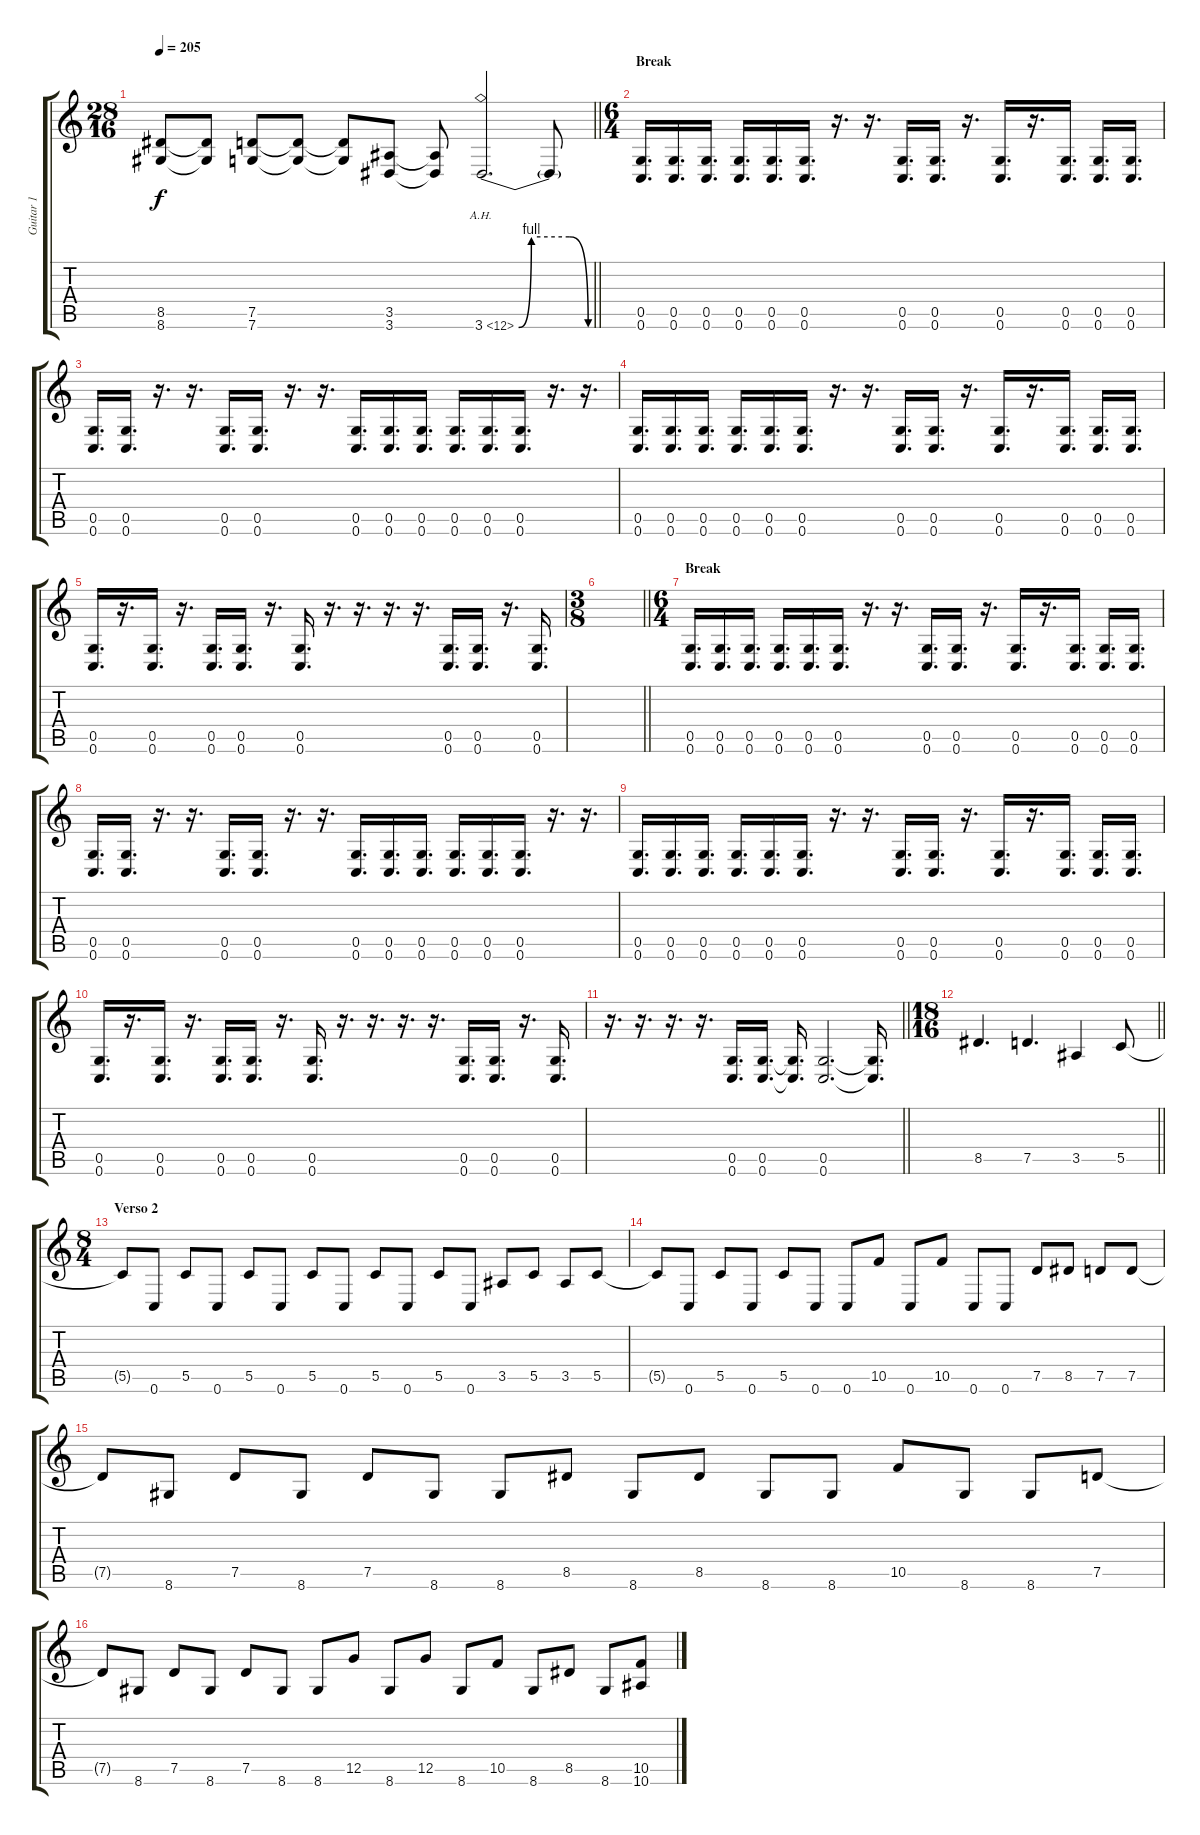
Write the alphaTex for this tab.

\track ("Guitar 1" "Guitar 1") {instrument overdrivenguitar}
\staff {score tabs}
\tuning (D4 A3 F3 C3 G2 C2) {hide}
\ts (28 16)
\tempo 205
\clef g2
\barLineRight lightlight
\ks c
(8.5{t} 8.6{t}).8{dy f} (8.5{t} 8.6{t}).8 (7.5 7.6).8 (7.5{t} 7.6{t}).8 (7.5{t} 7.6{t}).8 (3.5 3.6).8 (3.5{t} 3.6{t}).8 3.6{be (custom 0 0 10 4 40 4 55 0 60 0) ah 9}.2{d instrument guitarharmonics} 3.6{t}.8{instrument overdrivenguitar} |
\ts (6 4)
\section ("" "Break")
(0.5 0.6).16{d} (0.5 0.6).16{d} (0.5 0.6).16{d} (0.5 0.6).16{d} (0.5 0.6).16{d} (0.5 0.6).16{d} r.16{d} r.16{d} (0.5 0.6).16{d} (0.5 0.6).16{d} r.16{d} (0.5 0.6).16{d} r.16{d} (0.5 0.6).16{d} (0.5 0.6).16{d} (0.5 0.6).16{d} |
(0.5 0.6).16{d} (0.5 0.6).16{d} r.16{d} r.16{d} (0.5 0.6).16{d} (0.5 0.6).16{d} r.16{d} r.16{d} (0.5 0.6).16{d} (0.5 0.6).16{d} (0.5 0.6).16{d} (0.5 0.6).16{d} (0.5 0.6).16{d} (0.5 0.6).16{d} r.16{d} r.16{d} |
(0.5 0.6).16{d} (0.5 0.6).16{d} (0.5 0.6).16{d} (0.5 0.6).16{d} (0.5 0.6).16{d} (0.5 0.6).16{d} r.16{d} r.16{d} (0.5 0.6).16{d} (0.5 0.6).16{d} r.16{d} (0.5 0.6).16{d} r.16{d} (0.5 0.6).16{d} (0.5 0.6).16{d} (0.5 0.6).16{d} |
(0.5 0.6).16{d} r.16{d} (0.5 0.6).16{d} r.16{d} (0.5 0.6).16{d} (0.5 0.6).16{d} r.16{d} (0.5 0.6).16{d} r.16{d} r.16{d} r.16{d} r.16{d} (0.5 0.6).16{d} (0.5 0.6).16{d} r.16{d} (0.5 0.6).16{d} |
\ts (3 8)
\barLineRight lightlight
|
\ts (6 4)
\section ("" "Break")
(0.5 0.6).16{d} (0.5 0.6).16{d} (0.5 0.6).16{d} (0.5 0.6).16{d} (0.5 0.6).16{d} (0.5 0.6).16{d} r.16{d} r.16{d} (0.5 0.6).16{d} (0.5 0.6).16{d} r.16{d} (0.5 0.6).16{d} r.16{d} (0.5 0.6).16{d} (0.5 0.6).16{d} (0.5 0.6).16{d} |
(0.5 0.6).16{d} (0.5 0.6).16{d} r.16{d} r.16{d} (0.5 0.6).16{d} (0.5 0.6).16{d} r.16{d} r.16{d} (0.5 0.6).16{d} (0.5 0.6).16{d} (0.5 0.6).16{d} (0.5 0.6).16{d} (0.5 0.6).16{d} (0.5 0.6).16{d} r.16{d} r.16{d} |
(0.5 0.6).16{d} (0.5 0.6).16{d} (0.5 0.6).16{d} (0.5 0.6).16{d} (0.5 0.6).16{d} (0.5 0.6).16{d} r.16{d} r.16{d} (0.5 0.6).16{d} (0.5 0.6).16{d} r.16{d} (0.5 0.6).16{d} r.16{d} (0.5 0.6).16{d} (0.5 0.6).16{d} (0.5 0.6).16{d} |
(0.5 0.6).16{d} r.16{d} (0.5 0.6).16{d} r.16{d} (0.5 0.6).16{d} (0.5 0.6).16{d} r.16{d} (0.5 0.6).16{d} r.16{d} r.16{d} r.16{d} r.16{d} (0.5 0.6).16{d} (0.5 0.6).16{d} r.16{d} (0.5 0.6).16{d} |
\barLineRight lightlight
r.16{d} r.16{d} r.16{d} r.16{d} (0.5 0.6).16{d} (0.5 0.6).16{d} (0.5{t} 0.6{t}).16{d} (0.5 0.6).2{d} (0.5{t} 0.6{t}).16{d} |
\ts (18 16)
\barLineRight lightlight
8.5.4{d} 7.5.4{d} 3.5.4 5.5.8 |
\ts (8 4)
\section ("" "Verso 2")
5.5{t}.8 0.6.8 5.5.8 0.6.8 5.5.8 0.6.8 5.5.8 0.6.8 5.5.8 0.6.8 5.5.8 0.6.8 3.5.8 5.5.8 3.5.8 5.5.8 |
5.5{t}.8 0.6.8 5.5.8 0.6.8 5.5.8 0.6.8 0.6.8 10.5.8 0.6.8 10.5.8 0.6.8 0.6.8 7.5.8 8.5.8 7.5.8 7.5.8 |
7.5{t}.8 8.6.8 7.5.8 8.6.8 7.5.8 8.6.8 8.6.8 8.5.8 8.6.8 8.5.8 8.6.8 8.6.8 10.5.8 8.6.8 8.6.8 7.5.8 |
7.5{t}.8 8.6.8 7.5.8 8.6.8 7.5.8 8.6.8 8.6.8 12.5.8 8.6.8 12.5.8 8.6.8 10.5.8 8.6.8 8.5.8 8.6.8 (10.5 10.6).8
